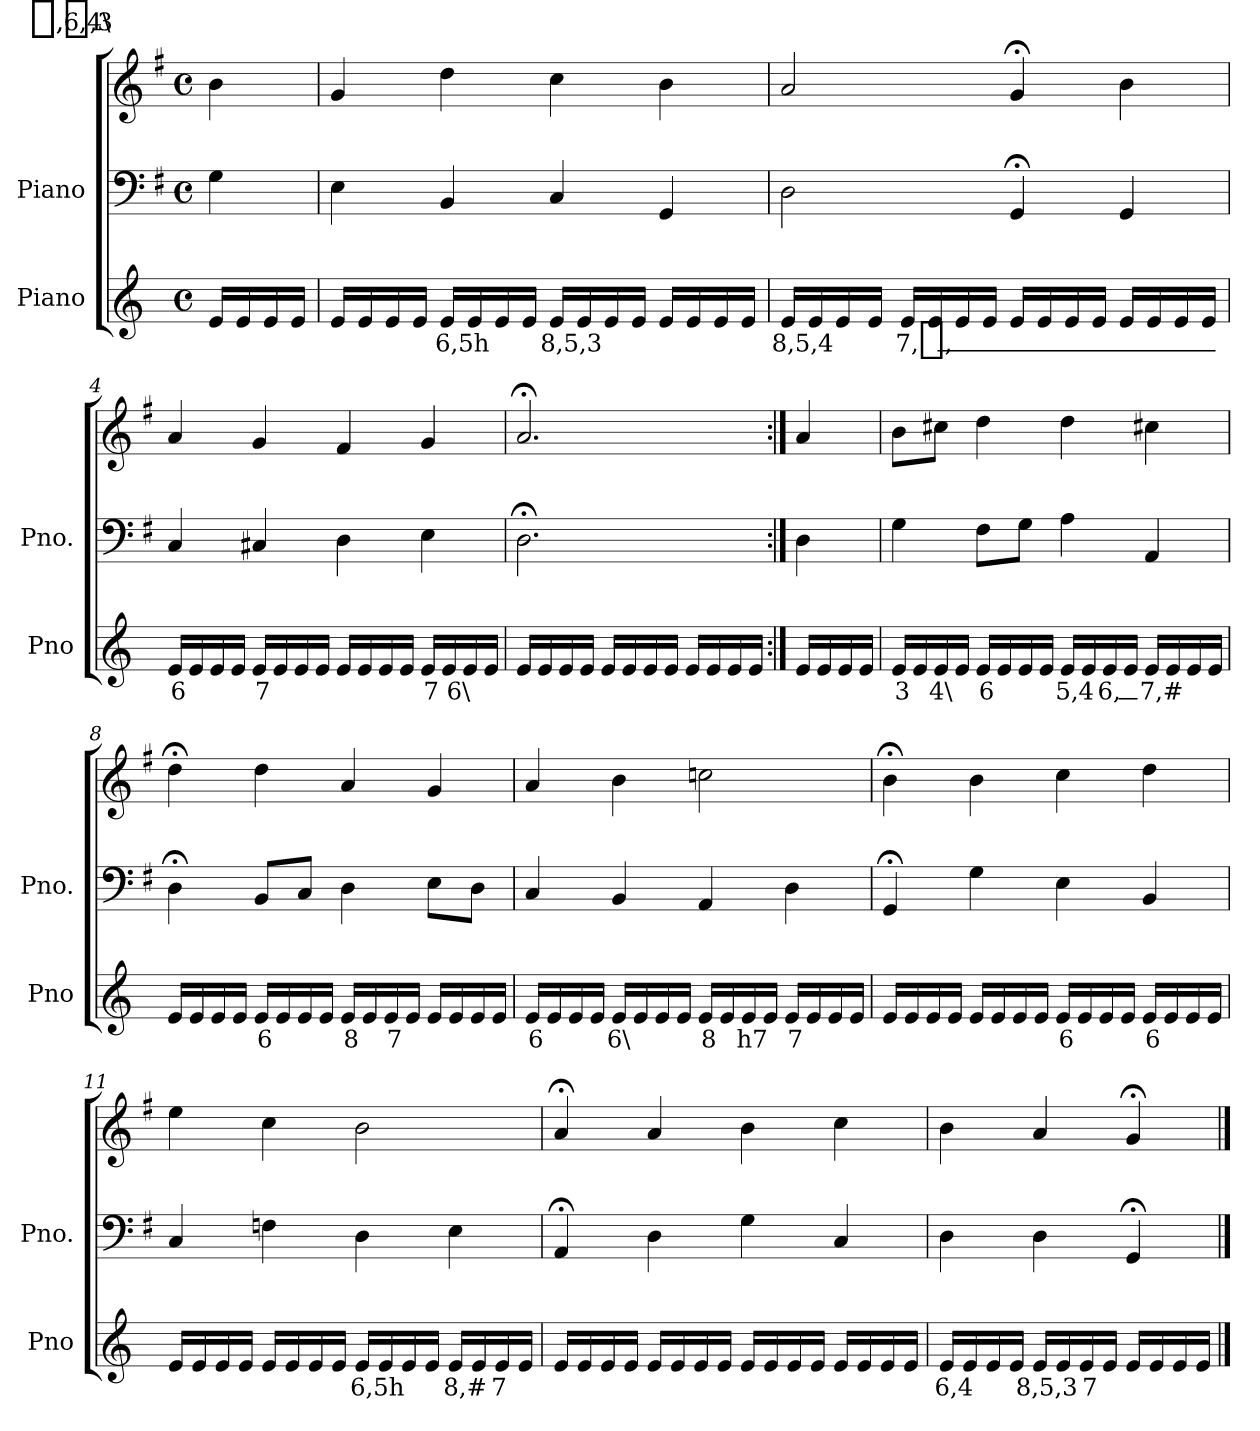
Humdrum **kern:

**kern	**text	**kern	**kern
*part2	*part2	*part1	*part1
*staff3	*staff3	*staff2	*staff1
*I"Piano	*	*I"Piano	*
*I'Pno	*	*I'Pno.	*
*clefG2	*	*clefF4	*clefG2
*k[]	*	*k[f#]	*k[f#]
*M4/4	*	*M4/4	*M4/4
*met(c)	*	*met(c)	*met(c)
=1	=1	=1	=1
16e/LL	.	4G\	4b\
16e/	.	.	.
16e/	.	.	.
16e/JJ	.	.	.
=2	=2	=2	=2
16e/LL	.	4E\	4g/
16e/	.	.	.
16e/	.	.	.
16e/JJ	.	.	.
!	!LO:LY:b	!	!
16e/LL	6,5h	4BB/	4dd\
16e/	.	.	.
16e/	.	.	.
16e/JJ	.	.	.
!	!LO:LY:b	!	!
16e/LL	8,5,3	4C/	4cc\
16e/	.	.	.
!	!LO:LY:b	!	!
16e/	_,6,4\	.	.
16e/JJ	.	.	.
16e/LL	.	4GG/	4b\
16e/	.	.	.
16e/	.	.	.
16e/JJ	.	.	.
=3	=3	=3	=3
!	!LO:LY:b	!	!
16e/LL	8,5,4	2D\	2a/
16e/	.	.	.
!	!LO:LY:b	!	!
16e/	_,_,3	.	.
16e/JJ	.	.	.
!	!LO:LY:b	!	!
16e/LL	7,_,_	.	.
16e/	.	.	.
16e/	.	.	.
16e/JJ	.	.	.
16e/LL	.	4GG;</	4g;</
16e/	.	.	.
16e/	.	.	.
16e/JJ	.	.	.
16e/LL	.	4GG/	4b\
16e/	.	.	.
16e/	.	.	.
16e/JJ	.	.	.
=4	=4	=4	=4
!	!LO:LY:b	!	!
16e/LL	6	4C/	4a/
16e/	.	.	.
16e/	.	.	.
16e/JJ	.	.	.
!	!LO:LY:b	!	!
16e/LL	7	4C#X/	4g/
16e/	.	.	.
16e/	.	.	.
16e/JJ	.	.	.
16e/LL	.	4D\	4f#/
16e/	.	.	.
16e/	.	.	.
16e/JJ	.	.	.
!	!LO:LY:b	!	!
16e/LL	7	4E\	4g/
16e/	.	.	.
!	!LO:LY:b	!	!
16e/	6\	.	.
16e/JJ	.	.	.
=5	=5	=5	=5
16e/LL	.	2.D;<\	2.a;</
16e/	.	.	.
16e/	.	.	.
16e/JJ	.	.	.
16e/LL	.	.	.
16e/	.	.	.
16e/	.	.	.
16e/JJ	.	.	.
16e/LL	.	.	.
16e/	.	.	.
16e/	.	.	.
16e/JJ	.	.	.
=6:|!	=6:|!	=6:|!	=6:|!
16e/LL	.	4D\	4a/
16e/	.	.	.
16e/	.	.	.
16e/JJ	.	.	.
=7	=7	=7	=7
!	!LO:LY:b	!	!
16e/LL	3	4G\	8b\L
16e/	.	.	.
!	!LO:LY:b	!	!
16e/	4\	.	8cc#X\J
16e/JJ	.	.	.
!	!LO:LY:b	!	!
16e/LL	6	8F#\L	4dd\
16e/	.	.	.
16e/	.	8G\J	.
16e/JJ	.	.	.
!	!LO:LY:b	!	!
16e/LL	5,4	4A\	4dd\
16e/	.	.	.
!	!LO:LY:b	!	!
16e/	6,_	.	.
16e/JJ	.	.	.
!	!LO:LY:b	!	!
16e/LL	7,#	4AA/	4cc#X\
16e/	.	.	.
16e/	.	.	.
16e/JJ	.	.	.
=8	=8	=8	=8
16e/LL	.	4D;<\	4dd;<\
16e/	.	.	.
16e/	.	.	.
16e/JJ	.	.	.
!	!LO:LY:b	!	!
16e/LL	6	8BB/L	4dd\
16e/	.	.	.
16e/	.	8C/J	.
16e/JJ	.	.	.
!	!LO:LY:b	!	!
16e/LL	8	4D\	4a/
16e/	.	.	.
!	!LO:LY:b	!	!
16e/	7	.	.
16e/JJ	.	.	.
16e/LL	.	8E\L	4g/
16e/	.	.	.
16e/	.	8D\J	.
16e/JJ	.	.	.
=9	=9	=9	=9
!	!LO:LY:b	!	!
16e/LL	6	4C/	4a/
16e/	.	.	.
16e/	.	.	.
16e/JJ	.	.	.
!	!LO:LY:b	!	!
16e/LL	6\	4BB/	4b\
16e/	.	.	.
16e/	.	.	.
16e/JJ	.	.	.
!	!LO:LY:b	!	!
16e/LL	8	4AA/	2ccn\
16e/	.	.	.
!	!LO:LY:b	!	!
16e/	h7	.	.
16e/JJ	.	.	.
!	!LO:LY:b	!	!
16e/LL	7	4D\	.
16e/	.	.	.
16e/	.	.	.
16e/JJ	.	.	.
=10	=10	=10	=10
16e/LL	.	4GG;</	4b;<\
16e/	.	.	.
16e/	.	.	.
16e/JJ	.	.	.
16e/LL	.	4G\	4b\
16e/	.	.	.
16e/	.	.	.
16e/JJ	.	.	.
!	!LO:LY:b	!	!
16e/LL	6	4E\	4cc\
16e/	.	.	.
16e/	.	.	.
16e/JJ	.	.	.
!	!LO:LY:b	!	!
16e/LL	6	4BB/	4dd\
16e/	.	.	.
16e/	.	.	.
16e/JJ	.	.	.
=11	=11	=11	=11
16e/LL	.	4C/	4ee\
16e/	.	.	.
16e/	.	.	.
16e/JJ	.	.	.
16e/LL	.	4Fn\	4cc\
16e/	.	.	.
16e/	.	.	.
16e/JJ	.	.	.
!	!LO:LY:b	!	!
16e/LL	6,5h	4D\	2b\
16e/	.	.	.
16e/	.	.	.
16e/JJ	.	.	.
!	!LO:LY:b	!	!
16e/LL	8,#	4E\	.
16e/	.	.	.
!	!LO:LY:b	!	!
16e/	7	.	.
16e/JJ	.	.	.
=12	=12	=12	=12
16e/LL	.	4AA;</	4a;</
16e/	.	.	.
16e/	.	.	.
16e/JJ	.	.	.
16e/LL	.	4D\	4a/
16e/	.	.	.
16e/	.	.	.
16e/JJ	.	.	.
16e/LL	.	4G\	4b\
16e/	.	.	.
16e/	.	.	.
16e/JJ	.	.	.
16e/LL	.	4C/	4cc\
16e/	.	.	.
16e/	.	.	.
16e/JJ	.	.	.
=13	=13	=13	=13
!	!LO:LY:b	!	!
16e/LL	6,4	4D\	4b\
16e/	.	.	.
16e/	.	.	.
16e/JJ	.	.	.
!	!LO:LY:b	!	!
16e/LL	8,5,3	4D\	4a/
16e/	.	.	.
!	!LO:LY:b	!	!
16e/	7	.	.
16e/JJ	.	.	.
16e/LL	.	4GG;</	4g;</
16e/	.	.	.
16e/	.	.	.
16e/JJ	.	.	.
==	==	==	==
*-	*-	*-	*-
